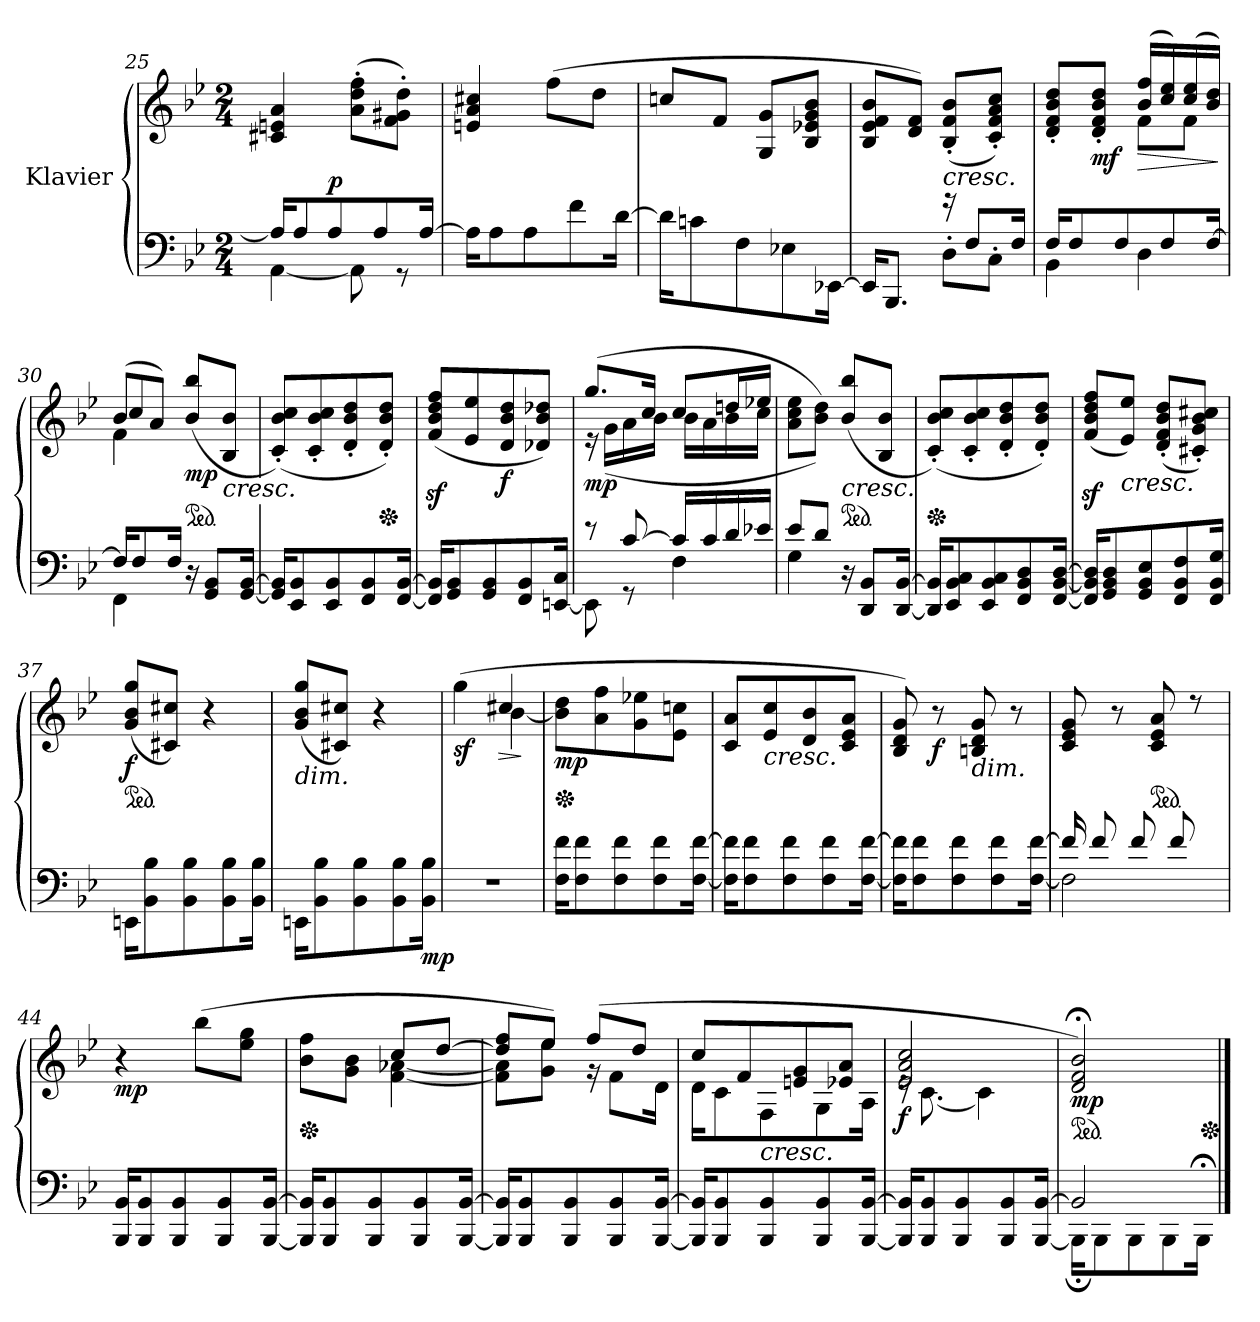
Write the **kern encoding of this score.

**kern	**kern	**dynam
*part1	*part1	*part1
*staff2	*staff1	*staff1/2
*I"Klavier	*	*
!!LO:LB:g=z
*clefF4	*clefG2	*
*k[b-e-]	*k[b-e-]	*
*M2/4	*M2/4	*
=25	=25	=25
*^	*	*
16A/KL]	[4AA\	4c#X/ 4en/ 4a/	.
8A/	.	.	.
!	!	!	!LO:DY:a=2
8A/	.	.	p
.	8AA\]	(>8a\' 8dd\' 8ff\'L	.
8A/	.	.	.
.	8r	8f\' 8g#X\' 8dd\'J)	.
[16A/Jk	.	.	.
*v	*v	*	*
=26	=26	=26
16A\KL]	4en/ 4a/ 4cc#X/	.
8A\	.	.
8A\	.	.
.	(>8ff\L	.
8f\	.	.
.	8dd\J	.
[16d\Jk	.	.
=27	=27	=27
16d\KL]	8ccn/L	.
8cn\	.	.
.	8f/J	.
8F\	.	.
.	8G/ 8g/L	.
8E-X\	.	.
.	8B-/ 8e-X/ 8g/ 8b-/J	.
[16EE-X\Jk	.	.
=28	=28	=28
*^	*	*
16EE-/KL]	4ryy	8B-/ 8e-/ 8f/ 8b-/L	.
8.BBB-/J	.	.	.
.	.	8d/ 8f/J)	.
!	!	!	!LO:HP:b
8D'\L	16rg	(>8B-/' 8f/' 8b-/'L	<
.	8F/L	.	.
8C'\J	.	8c/' 8f/' 8a/' 8cc/'J)	.
.	16F/Jk	.	.
=29	=29	=29	=29
*	*	*^	*
16F/KL	4BB-\	8d/' 8f/' 8b-/' 8dd/'L	4ryy	.
8F/	.	.	.	.
!	!	!	!	!LO:DY:b
.	.	8d/' 8f/' 8b-/' 8dd/'J	.	mf
8F/	.	.	.	.
!	!	!	!	!LO:HP:n=1:b
.	4D\	(>16b-/ 16ff/LL	8f\L	[ >
8F/	.	16cc/ 16ee-/)	.	.
.	.	(>16cc/ 16ee-/	8f\J	.
[16F/Jk	.	16b-/ 16dd/JJ)	.	.
*v	*v	*	*	*
*	*v	*v	*
.	.	]
!!LO:LB:g=z
=30	=30	=30
*^	*^	*
*	*	*	*^	*
16F/KL]	4FF\	(>8b-/L	4cc/	4f\	.
8F/	.	.	.	.	.
.	.	8a/J)	.	.	.
16F/Jk	.	.	.	.	.
*	*	*ped	*	*	*
!	!	!	!	!	!LO:DY:b
16r	4ryy	(<8b-/ 8bb-/L	4ryy	4ryy	mp
8GG/ 8BB-/L	.	.	.	.	.
!	!	!LO:TX:b:i:t=cresc.	!	!	!
.	.	8B-/ 8b-/J	.	.	.
[16GG/ [16BB-/Jk	.	.	.	.	.
*v	*v	*	*	*	*
*	*v	*v	*v	*
=31	=31	=31
16GG/] 16BB-/]KL	(<8c/' 8b-/' 8cc/'L)	.
8EE-/ 8BB-/	.	.
.	8c/' 8b-/' 8cc/'	.
8EE-/ 8BB-/	.	.
.	8d/' 8b-/' 8dd/'	.
8FF/ 8BB-/	.	.
*	*Xped	*
.	8d/' 8b-/' 8dd/'J)	.
[16FF/ [16BB-/Jk	.	.
=32	=32	=32
16FF/] 16BB-/]KL	(<8f/z< 8b-/z< 8dd/z< 8ff/z<L	.
8GG/ 8BB-/	.	.
.	8e-/ 8ee-/	.
8GG/ 8BB-/	.	.
!	!	!LO:DY:b
.	8d/ 8b-/ 8dd/	f
8FF/ 8BB-/	.	.
.	8d-X/ 8b-/ 8dd-X/J)	.
[16EEn/ 16C/Jk	.	.
=33	=33	=33
*^	*^	*
!	!	!	!	!LO:DY:b
8r	8EE\]	(>8.gg/L	16r	mp
.	.	.	(<16g\LL	.
[8c/	8r	.	16a\	.
.	.	16cc/Jk	16b-\JJ	.
16c/LL]	4F\	8cc/L	16b-\LL	.
16c/	.	.	16a\	.
16d/	.	16ddn/L	16b-\	.
16e-X/JJ	.	16ee-X/JJ	16cc\JJ	.
*	*	*v	*v	*
=34	=34	=34	=34
4G\	8e-/L	8a\ 8cc\ 8ee-\L	.
.	8d/J	8b-\ 8dd\J))	.
*	*	*ped	*
!	!	!LO:TX:b:i:t=cresc.	!
16r	4ryy	(<8b-/ 8bb-/L	.
8DD/ 8BB-/L	.	.	.
.	.	8B-/ 8b-/J	.
[16DD/ [16BB-/Jk	.	.	.
*v	*v	*	*
!!LO:LB:g=z
=35	=35	=35
*	*Xped	*
16DD/] 16BB-/]KL	(<8c/' 8b-/' 8cc/'L)	.
8EE-/ 8BB-/ 8C/	.	.
.	8c/' 8b-/' 8cc/'	.
8EE-/ 8BB-/ 8C/	.	.
.	8d/' 8b-/' 8dd/'	.
8FF/ 8BB-/ 8D/	.	.
.	8d/' 8b-/' 8dd/'J)	.
[16FF/ [16BB-/ [16D/Jk	.	.
=36	=36	=36
16FF/] 16BB-/] 16D/]KL	(<8f/z< 8b-/z< 8dd/z< 8ff/z<L	.
8GG/ 8BB-/ 8D/	.	.
!	!LO:TX:b:i:t=cresc.	!
.	8e-/ 8ee-/J)	.
8GG/ 8BB-/ 8E-/	.	.
.	(<8d/' 8f/' 8b-/' 8dd/'L	.
8FF/ 8BB-/ 8F/	.	.
.	8c#X/' 8g/' 8b-/' 8cc#X/'J)	.
16FF/ 16BB-/ 16G/Jk	.	.
=37	=37	=37
*	*ped	*
!	!	!LO:DY:b
16EEn\KL	(<8g/ 8b-/ 8gg/L	f
8BB-\ 8B-\	.	.
.	8c#X/ 8cc#X/J)	.
8BB-\ 8B-\	.	.
.	4r	.
8BB-\ 8B-\	.	.
16BB-\ 16B-\Jk	.	.
=38	=38	=38
!	!LO:TX:b:i:t=dim.	!
16EEn\KL	(<8g/ 8b-/ 8gg/L	.
8BB-\ 8B-\	.	.
.	8c#X/ 8cc#X/J)	.
8BB-\ 8B-\	.	.
.	4r	.
8BB-\ 8B-\	.	.
!	!	!LO:DY:b=2
16BB-\ 16B-\Jk	.	mp
=39	=39	=39
*	*^	*
!	!	!	!LO:DY:b
2r	(>4gg\	4ryy	sf
!	!	!	!LO:HP:b
.	4cc#X/	[4b-\	>
*	*v	*v	*
.	.	]
=40	=40	=40
*	*Xped	*
!	!	!LO:DY:b
16F\ 16f\KL	8b-\] 8dd\L	mp
8F\ 8f\	.	.
.	8a\ 8ff\	.
8F\ 8f\	.	.
.	8g\ 8ee-X\	.
8F\ 8f\	.	.
.	8e-\ 8ccn\J	.
[16F\ [16f\Jk	.	.
!!LO:LB:g=z
=41	=41	=41
16F\] 16f\]KL	8c/ 8a/L	.
8F\ 8f\	.	.
!	!LO:TX:b:i:t=cresc.	!
.	8e-/ 8cc/	.
8F\ 8f\	.	.
.	8d/ 8b-/	.
8F\ 8f\	.	.
.	8c/ 8e-/ 8a/J	.
[16F\ [16f\Jk	.	.
=42	=42	=42
16F\] 16f\]KL	8B-/ 8d/ 8g/)	.
8F\ 8f\	.	.
!	!	!LO:DY:b
.	8r	f
8F\ 8f\	.	.
!	!LO:TX:b:i:t=dim.	!
.	8Bn/ 8d/ 8g/	.
8F\ 8f\	.	.
.	8r	.
[16F\ [16f\Jk	.	.
=43	=43	=43
*^	*^	*
16f/KL]	2F\]	8c/ 8e-/ 8g/	4..ryy	.
8f/	.	.	.	.
.	.	8r	.	.
8f/	.	.	.	.
*	*	*ped	*	*
.	.	8c/ 8e-/ 8a/	.	.
8f/	.	.	.	.
.	.	8r	.	.
16ryy	.	.	16f\Jk	.
*v	*v	*	*	*
=44	=44	=44	=44
!	!	!	!LO:DY:b
*	*v	*v	*
16BBB-/ 16BB-/KL	4r	mp
8BBB-/ 8BB-/	.	.
8BBB-/ 8BB-/	.	.
.	(>8bb-\L	.
8BBB-/ 8BB-/	.	.
.	8ee-\ 8gg\J	.
[16BBB-/ [16BB-/Jk	.	.
=45	=45	=45
*	*Xped	*
*	*^	*
16BBB-/] 16BB-/]KL	8b-\ 8ff\L	4ryy	.
8BBB-/ 8BB-/	.	.	.
.	8g\ 8b-\J	.	.
8BBB-/ 8BB-/	.	.	.
.	8cc/L	[4f\ [4a-X\	.
8BBB-/ 8BB-/	.	.	.
.	[8dd/J	.	.
[16BBB-/ [16BB-/Jk	.	.	.
!!LO:PB:g=z	!!
=46	=46	=46	=46
16BBB-/] 16BB-/]KL	8dd/] 8ff/L	8f\] 8a-\]L	.
8BBB-/ 8BB-/	.	.	.
.	8ee-/J)	8g\ 8ee-\J	.
8BBB-/ 8BB-/	.	.	.
.	(>8ff/L	16r	.
8BBB-/ 8BB-/	.	8f\L	.
.	8dd/J	.	.
[16BBB-/ [16BB-/Jk	.	16d\Jk	.
=47	=47	=47	=47
16BBB-/] 16BB-/]KL	8cc/L	16d\KL	.
8BBB-/ 8BB-/	.	8c\	.
.	8f/	.	.
!	!	!	!LO:HP:b
8BBB-/ 8BB-/	.	8F\	<
.	8en/ 8g/	.	.
8BBB-/ 8BB-/	.	8G\	.
.	8e-X/ 8a/J	.	.
[16BBB-/ [16BB-/Jk	.	16A\Jk	.
=48	=48	=48	=48
!	!	!	!LO:DY:b
16BBB-/] 16BB-/]KL	2e-/ 2a/ 2cc/	16re	f
8BBB-/ 8BB-/	.	[8.c\	.
8BBB-/ 8BB-/	.	.	.
.	.	4c\]	.
8BBB-/ 8BB-/	.	.	.
[16BBB-/ [16BB-/Jk	.	.	.
*	*v	*v	*
.	.	[
=49	=49	=49
*^	*	*
*	*	*ped	*
!	!	!	!LO:DY:b
16BBB-\KL]	2BB-;</]	2d/;< 2f/;< 2b-/;<)	mp
8BBB-\	.	.	.
8BBB-\	.	.	.
8BBB-\	.	.	.
16BBB-;\Jk	.	.	.
*v	*v	*	*
*	*Xped	*
==	==	==
*-	*-	*-
